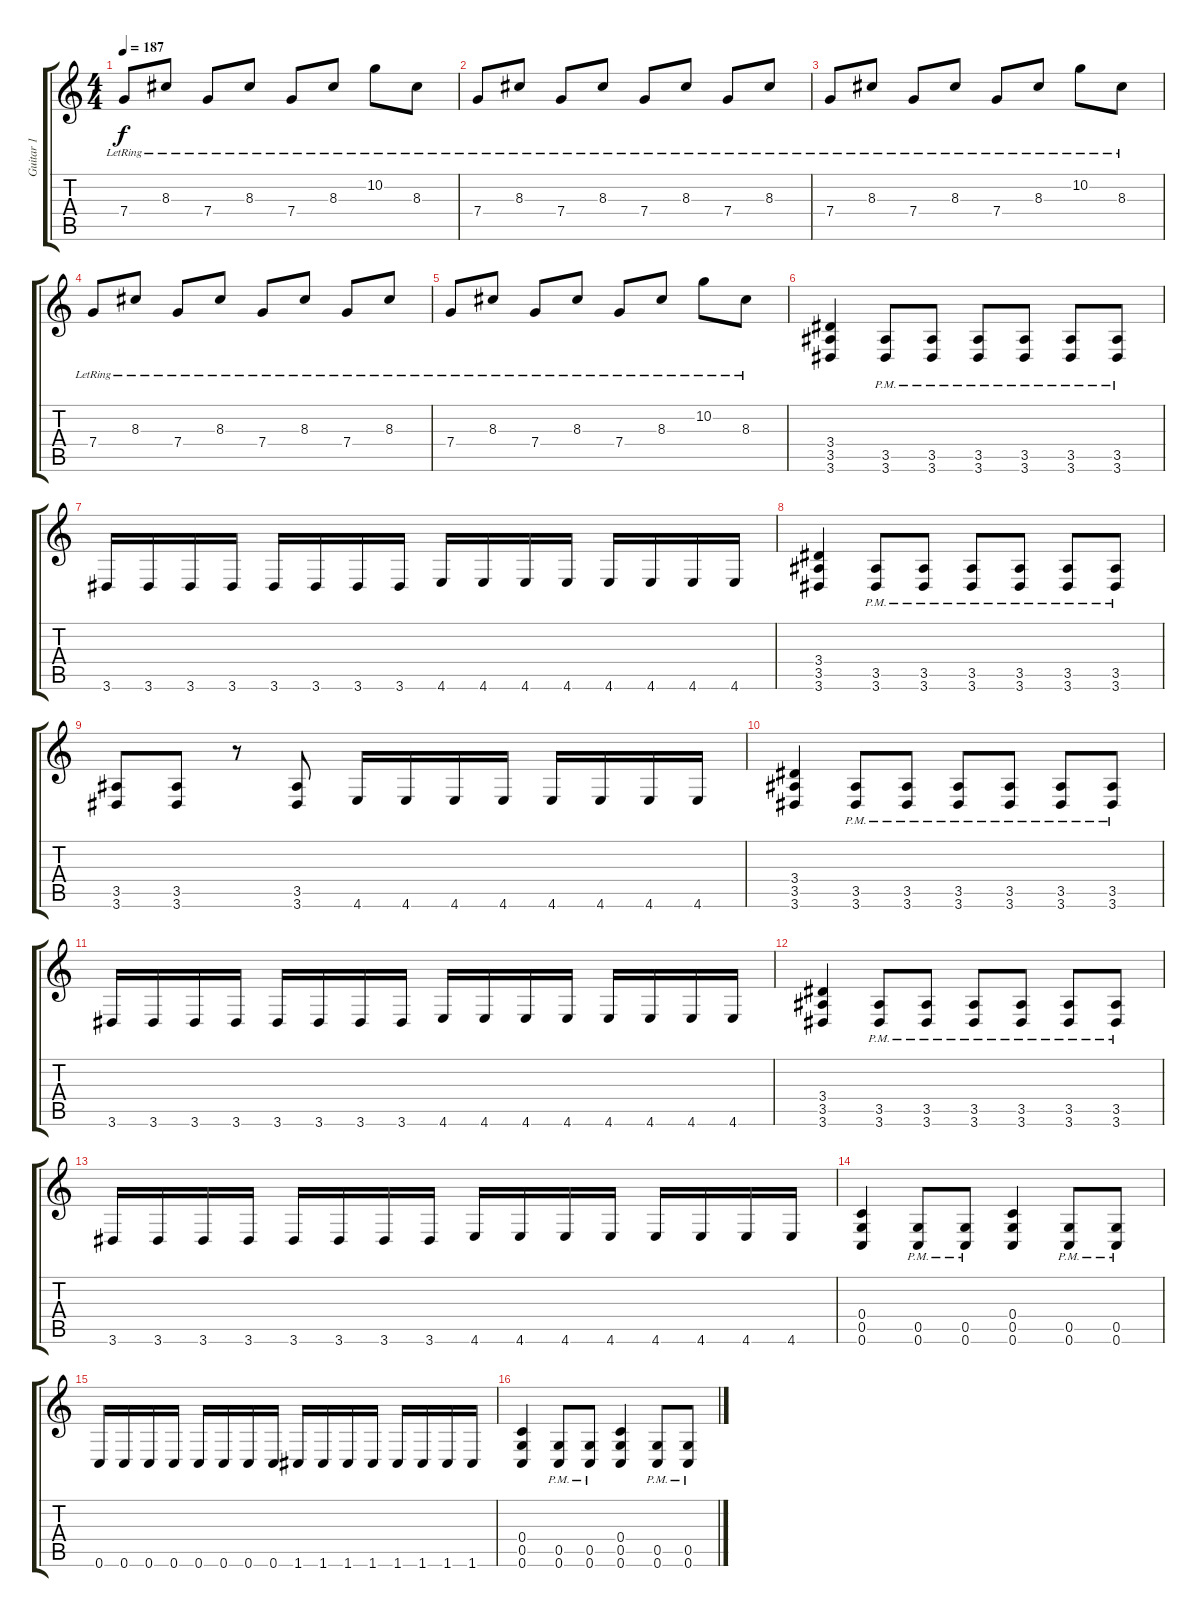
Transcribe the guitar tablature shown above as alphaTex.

\track ("Guitar 1" "Guitar 1") {instrument distortionguitar}
\staff {score tabs}
\tuning (D4 A3 F3 C3 G2 C2) {hide}
\ts (4 4)
\tempo 187
\clef g2
\ks c
7.4{lr}.8{dy f instrument electricguitarclean} 8.3{lr}.8 7.4{lr}.8 8.3{lr}.8 7.4{lr}.8 8.3{lr}.8 10.2{lr}.8 8.3{lr}.8 |
7.4{lr}.8{instrument electricguitarclean} 8.3{lr}.8 7.4{lr}.8 8.3{lr}.8 7.4{lr}.8 8.3{lr}.8 7.4{lr}.8 8.3{lr}.8 |
7.4{lr}.8{instrument electricguitarclean} 8.3{lr}.8 7.4{lr}.8 8.3{lr}.8 7.4{lr}.8 8.3{lr}.8 10.2{lr}.8 8.3{lr}.8 |
7.4{lr}.8{instrument electricguitarclean} 8.3{lr}.8 7.4{lr}.8 8.3{lr}.8 7.4{lr}.8 8.3{lr}.8 7.4{lr}.8 8.3{lr}.8 |
7.4{lr}.8{instrument electricguitarclean} 8.3{lr}.8 7.4{lr}.8 8.3{lr}.8 7.4{lr}.8 8.3{lr}.8 10.2{lr}.8 8.3{lr}.8 |
(3.4 3.5 3.6).4{instrument distortionguitar} (3.5{pm} 3.6{pm}).8 (3.5{pm} 3.6{pm}).8 (3.5{pm} 3.6{pm}).8 (3.5{pm} 3.6{pm}).8 (3.5{pm} 3.6{pm}).8 (3.5{pm} 3.6{pm}).8 |
3.6.16 3.6.16 3.6.16 3.6.16 3.6.16 3.6.16 3.6.16 3.6.16 4.6.16 4.6.16 4.6.16 4.6.16 4.6.16 4.6.16 4.6.16 4.6.16 |
(3.4 3.5 3.6).4 (3.5{pm} 3.6{pm}).8 (3.5{pm} 3.6{pm}).8 (3.5{pm} 3.6{pm}).8 (3.5{pm} 3.6{pm}).8 (3.5{pm} 3.6{pm}).8 (3.5{pm} 3.6{pm}).8 |
(3.5 3.6).8 (3.5 3.6).8 r.8 (3.5 3.6).8 4.6.16 4.6.16 4.6.16 4.6.16 4.6.16 4.6.16 4.6.16 4.6.16 |
(3.4 3.5 3.6).4 (3.5{pm} 3.6{pm}).8 (3.5{pm} 3.6{pm}).8 (3.5{pm} 3.6{pm}).8 (3.5{pm} 3.6{pm}).8 (3.5{pm} 3.6{pm}).8 (3.5{pm} 3.6{pm}).8 |
3.6.16 3.6.16 3.6.16 3.6.16 3.6.16 3.6.16 3.6.16 3.6.16 4.6.16 4.6.16 4.6.16 4.6.16 4.6.16 4.6.16 4.6.16 4.6.16 |
(3.4 3.5 3.6).4 (3.5{pm} 3.6{pm}).8 (3.5{pm} 3.6{pm}).8 (3.5{pm} 3.6{pm}).8 (3.5{pm} 3.6{pm}).8 (3.5{pm} 3.6{pm}).8 (3.5{pm} 3.6{pm}).8 |
3.6.16 3.6.16 3.6.16 3.6.16 3.6.16 3.6.16 3.6.16 3.6.16 4.6.16 4.6.16 4.6.16 4.6.16 4.6.16 4.6.16 4.6.16 4.6.16 |
(0.4 0.5 0.6).4 (0.5{pm} 0.6{pm}).8 (0.5{pm} 0.6{pm}).8 (0.4 0.5 0.6).4 (0.5{pm} 0.6{pm}).8 (0.5{pm} 0.6{pm}).8 |
0.6.16 0.6.16 0.6.16 0.6.16 0.6.16 0.6.16 0.6.16 0.6.16 1.6.16 1.6.16 1.6.16 1.6.16 1.6.16 1.6.16 1.6.16 1.6.16 |
(0.4 0.5 0.6).4 (0.5{pm} 0.6{pm}).8 (0.5{pm} 0.6{pm}).8 (0.4 0.5 0.6).4 (0.5{pm} 0.6{pm}).8 (0.5{pm} 0.6{pm}).8
